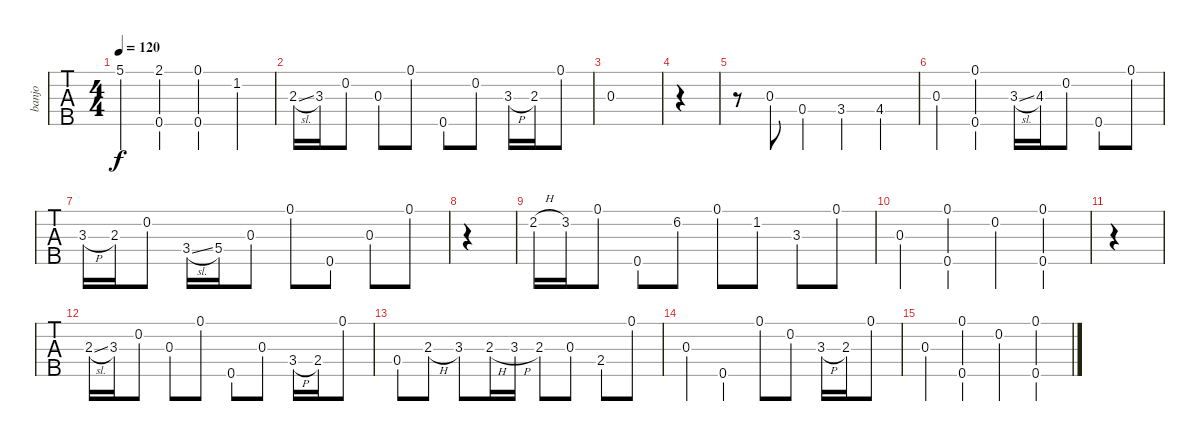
\track ("banjo" "banjo") {instrument acousticguitarsteel}
\staff {tabs}
\tuning (D4 B3 G3 D3 G4) {hide}
\ts (4 4)
\tempo 120
\clef g2
\ks c
5.1.4{dy f} (2.1 0.5).4 (0.1 0.5).4 1.2.4 |
2.3{sl}.16 3.3.16 0.2.8 0.3.8 0.1.8 0.5.8 0.2.8 3.3{h}.16 2.3.16 0.1.8 |
0.3.1 |
|
r.8 0.3.8 0.4.4 3.4.4 4.4.4 |
0.3.4 (0.1 0.5).4 3.3{sl}.16 4.3.16 0.2.8 0.5.8 0.1.8 |
3.3{h}.16 2.3.16 0.2.8 3.4{sl}.16 5.4.16 0.3.8 0.1.8 0.5.8 0.3.8 0.1.8 |
|
2.2{h}.16 3.2.16 0.1.8 0.5.8 6.2.8 0.1.8 1.2.8 3.3.8 0.1.8 |
0.3.4 (0.1 0.5).4 0.2.4 (0.1 0.5).4 |
|
2.3{sl}.16 3.3.16 0.2.8 0.3.8 0.1.8 0.5.8 0.3.8 3.4{h}.16 2.4.16 0.1.8 |
0.4.8 2.3{h}.8 3.3.8 2.3{h}.16 3.3{h}.16 2.3.8 0.3.8 2.4.8 0.1.8 |
0.3.4 0.5.4 0.1.8 0.2.8 3.3{h}.16 2.3.16 0.1.8 |
0.3.4 (0.1 0.5).4 0.2.4 (0.1 0.5).4
